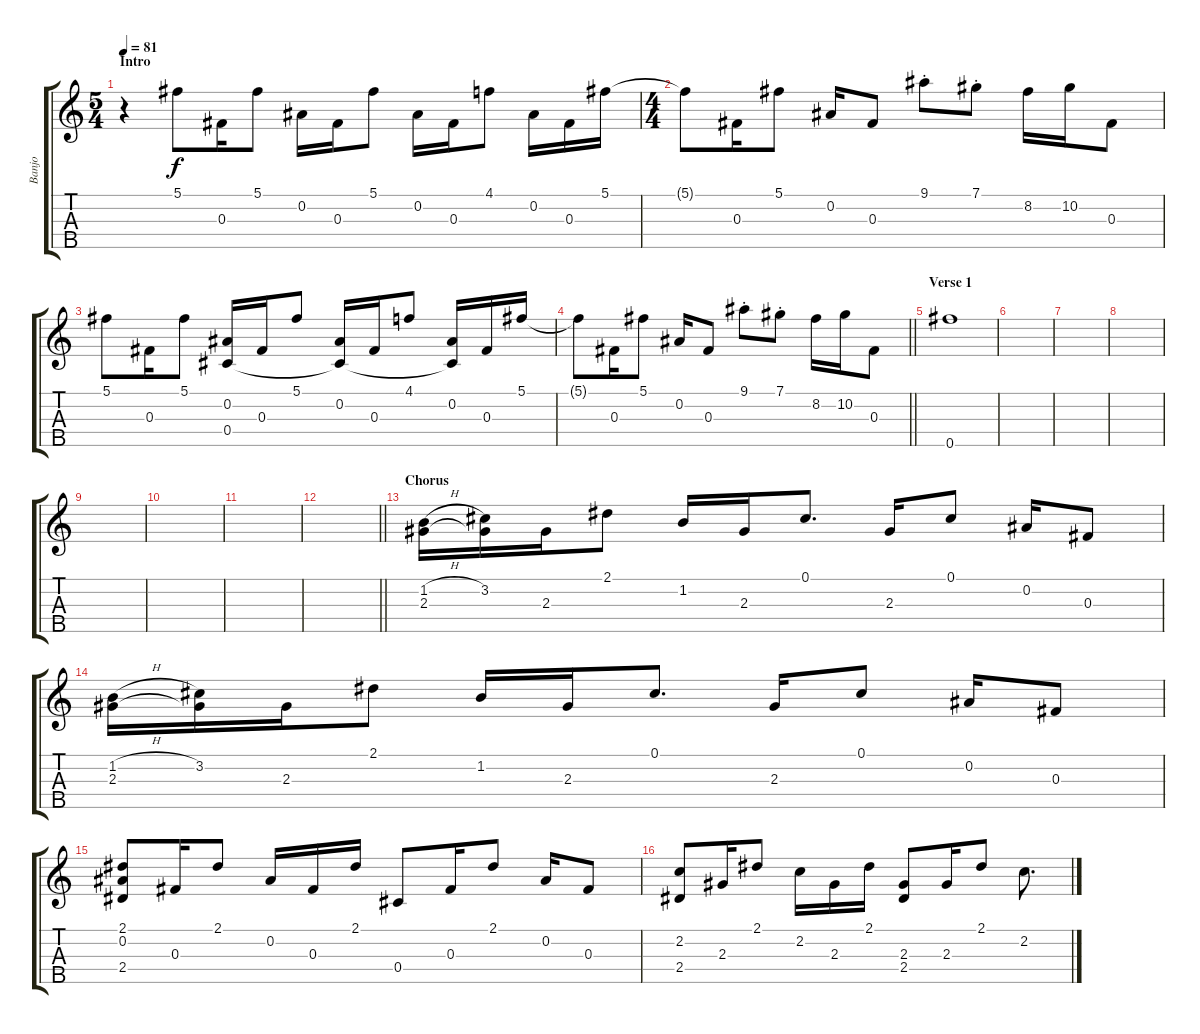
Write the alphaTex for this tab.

\track ("Banjo" "Banjo") {instrument banjo}
\staff {score tabs}
\tuning (Db4 Bb3 Gb3 Db3 Gb4) {hide}
\displaytranspose 12
\ts (5 4)
\section ("" "Intro")
\tempo 81
\clef g2
\ks c
r.4{dy f instrument banjo} 5.1.8 0.3.16 5.1.8 0.2.16 0.3.16 5.1.8 0.2.16 0.3.16 4.1.8 0.2.16 0.3.16 5.1.16 |
\ts (4 4)
5.1{t}.8 0.3.16 5.1.8 0.2.16 0.3.8 9.1{st}.8 7.1{st}.8 8.2.16 10.2.16 0.3.8 |
5.1.8 0.3.16 5.1.8 (0.2 0.4).16 0.3.16 5.1.8 (0.2 0.4{t}).16 0.3.16 4.1.8 (0.2 0.4{t}).16 0.3.16 5.1.16 |
\barLineRight lightlight
5.1{t}.8 0.3.16 5.1.8 0.2.16 0.3.8 9.1{st}.8 7.1{st}.8 8.2.16 10.2.16 0.3.8 |
\section ("" "Verse 1")
0.5.1 |
|
|
|
|
|
|
\barLineRight lightlight
|
\section ("" "Chorus")
(1.2{h} 2.3).16{volume 9} (3.2 2.3{t}).16 2.3.16 2.1.8 1.2.16 2.3.16 0.1.8{d} 2.3.16 0.1.8 0.2.16 0.3.8 |
(1.2{h} 2.3).16 (3.2 2.3{t}).16 2.3.16 2.1.8 1.2.16 2.3.16 0.1.8{d} 2.3.16 0.1.8 0.2.16 0.3.8 |
(2.1 0.2 2.4).8 0.3.16 2.1.8 0.2.16 0.3.16 2.1.16 0.4.8 0.3.16 2.1.8 0.2.16 0.3.8 |
(2.2 2.4).8 2.3.16 2.1.8 2.2.16 2.3.16 2.1.16 (2.3 2.4).8 2.3.16 2.1.8 2.2.8{d}
